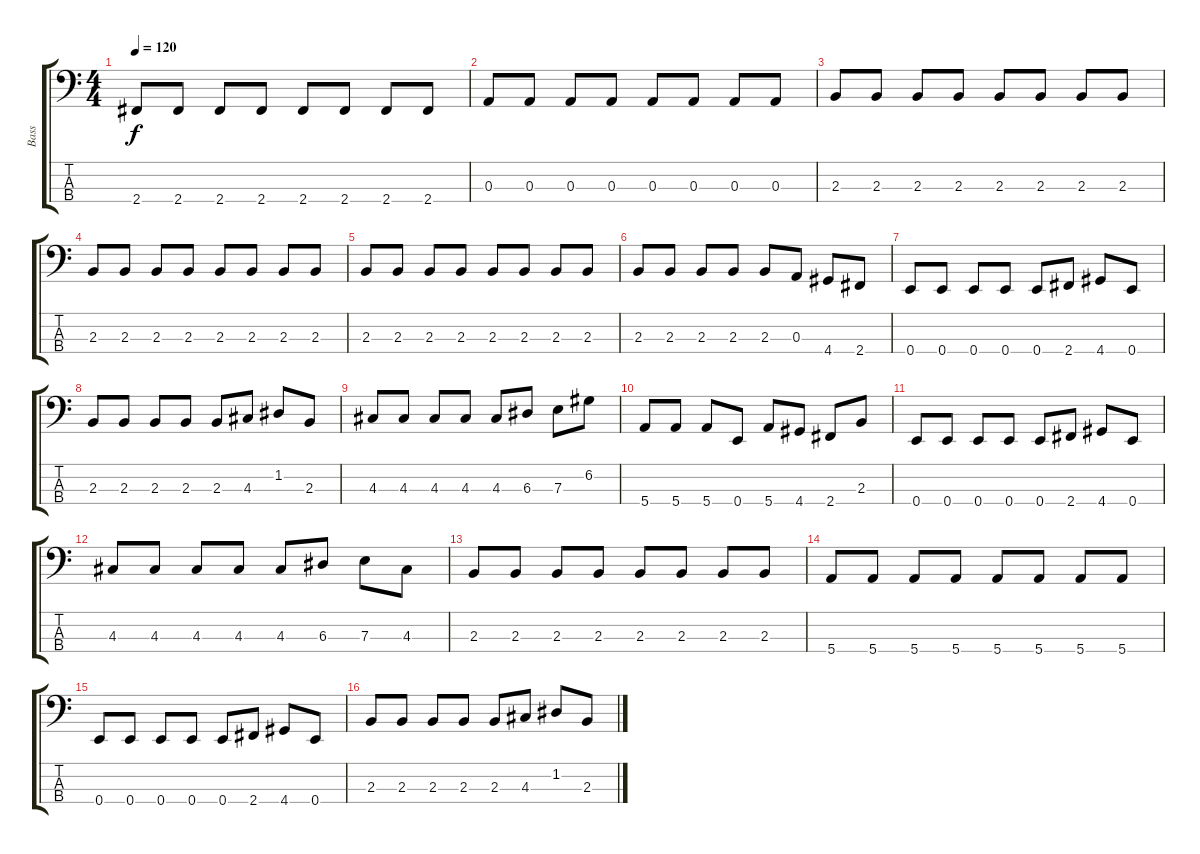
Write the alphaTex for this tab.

\track ("Bass" "Bass") {instrument electricbassfinger}
\staff {score tabs}
\tuning (G2 D2 A1 E1) {hide}
\ts (4 4)
\tempo 120
\clef f4
\ks c
2.4.8{dy f} 2.4.8 2.4.8 2.4.8 2.4.8 2.4.8 2.4.8 2.4.8 |
0.3.8 0.3.8 0.3.8 0.3.8 0.3.8 0.3.8 0.3.8 0.3.8 |
2.3.8 2.3.8 2.3.8 2.3.8 2.3.8 2.3.8 2.3.8 2.3.8 |
2.3.8 2.3.8 2.3.8 2.3.8 2.3.8 2.3.8 2.3.8 2.3.8 |
2.3.8 2.3.8 2.3.8 2.3.8 2.3.8 2.3.8 2.3.8 2.3.8 |
2.3.8 2.3.8 2.3.8 2.3.8 2.3.8 0.3.8 4.4.8 2.4.8 |
0.4.8 0.4.8 0.4.8 0.4.8 0.4.8 2.4.8 4.4.8 0.4.8 |
2.3.8 2.3.8 2.3.8 2.3.8 2.3.8 4.3.8 1.2.8 2.3.8 |
4.3.8 4.3.8 4.3.8 4.3.8 4.3.8 6.3.8 7.3.8 6.2.8 |
5.4.8 5.4.8 5.4.8 0.4.8 5.4.8 4.4.8 2.4.8 2.3.8 |
0.4.8 0.4.8 0.4.8 0.4.8 0.4.8 2.4.8 4.4.8 0.4.8 |
4.3.8 4.3.8 4.3.8 4.3.8 4.3.8 6.3.8 7.3.8 4.3.8 |
2.3.8 2.3.8 2.3.8 2.3.8 2.3.8 2.3.8 2.3.8 2.3.8 |
5.4.8 5.4.8 5.4.8 5.4.8 5.4.8 5.4.8 5.4.8 5.4.8 |
0.4.8 0.4.8 0.4.8 0.4.8 0.4.8 2.4.8 4.4.8 0.4.8 |
2.3.8 2.3.8 2.3.8 2.3.8 2.3.8 4.3.8 1.2.8 2.3.8
